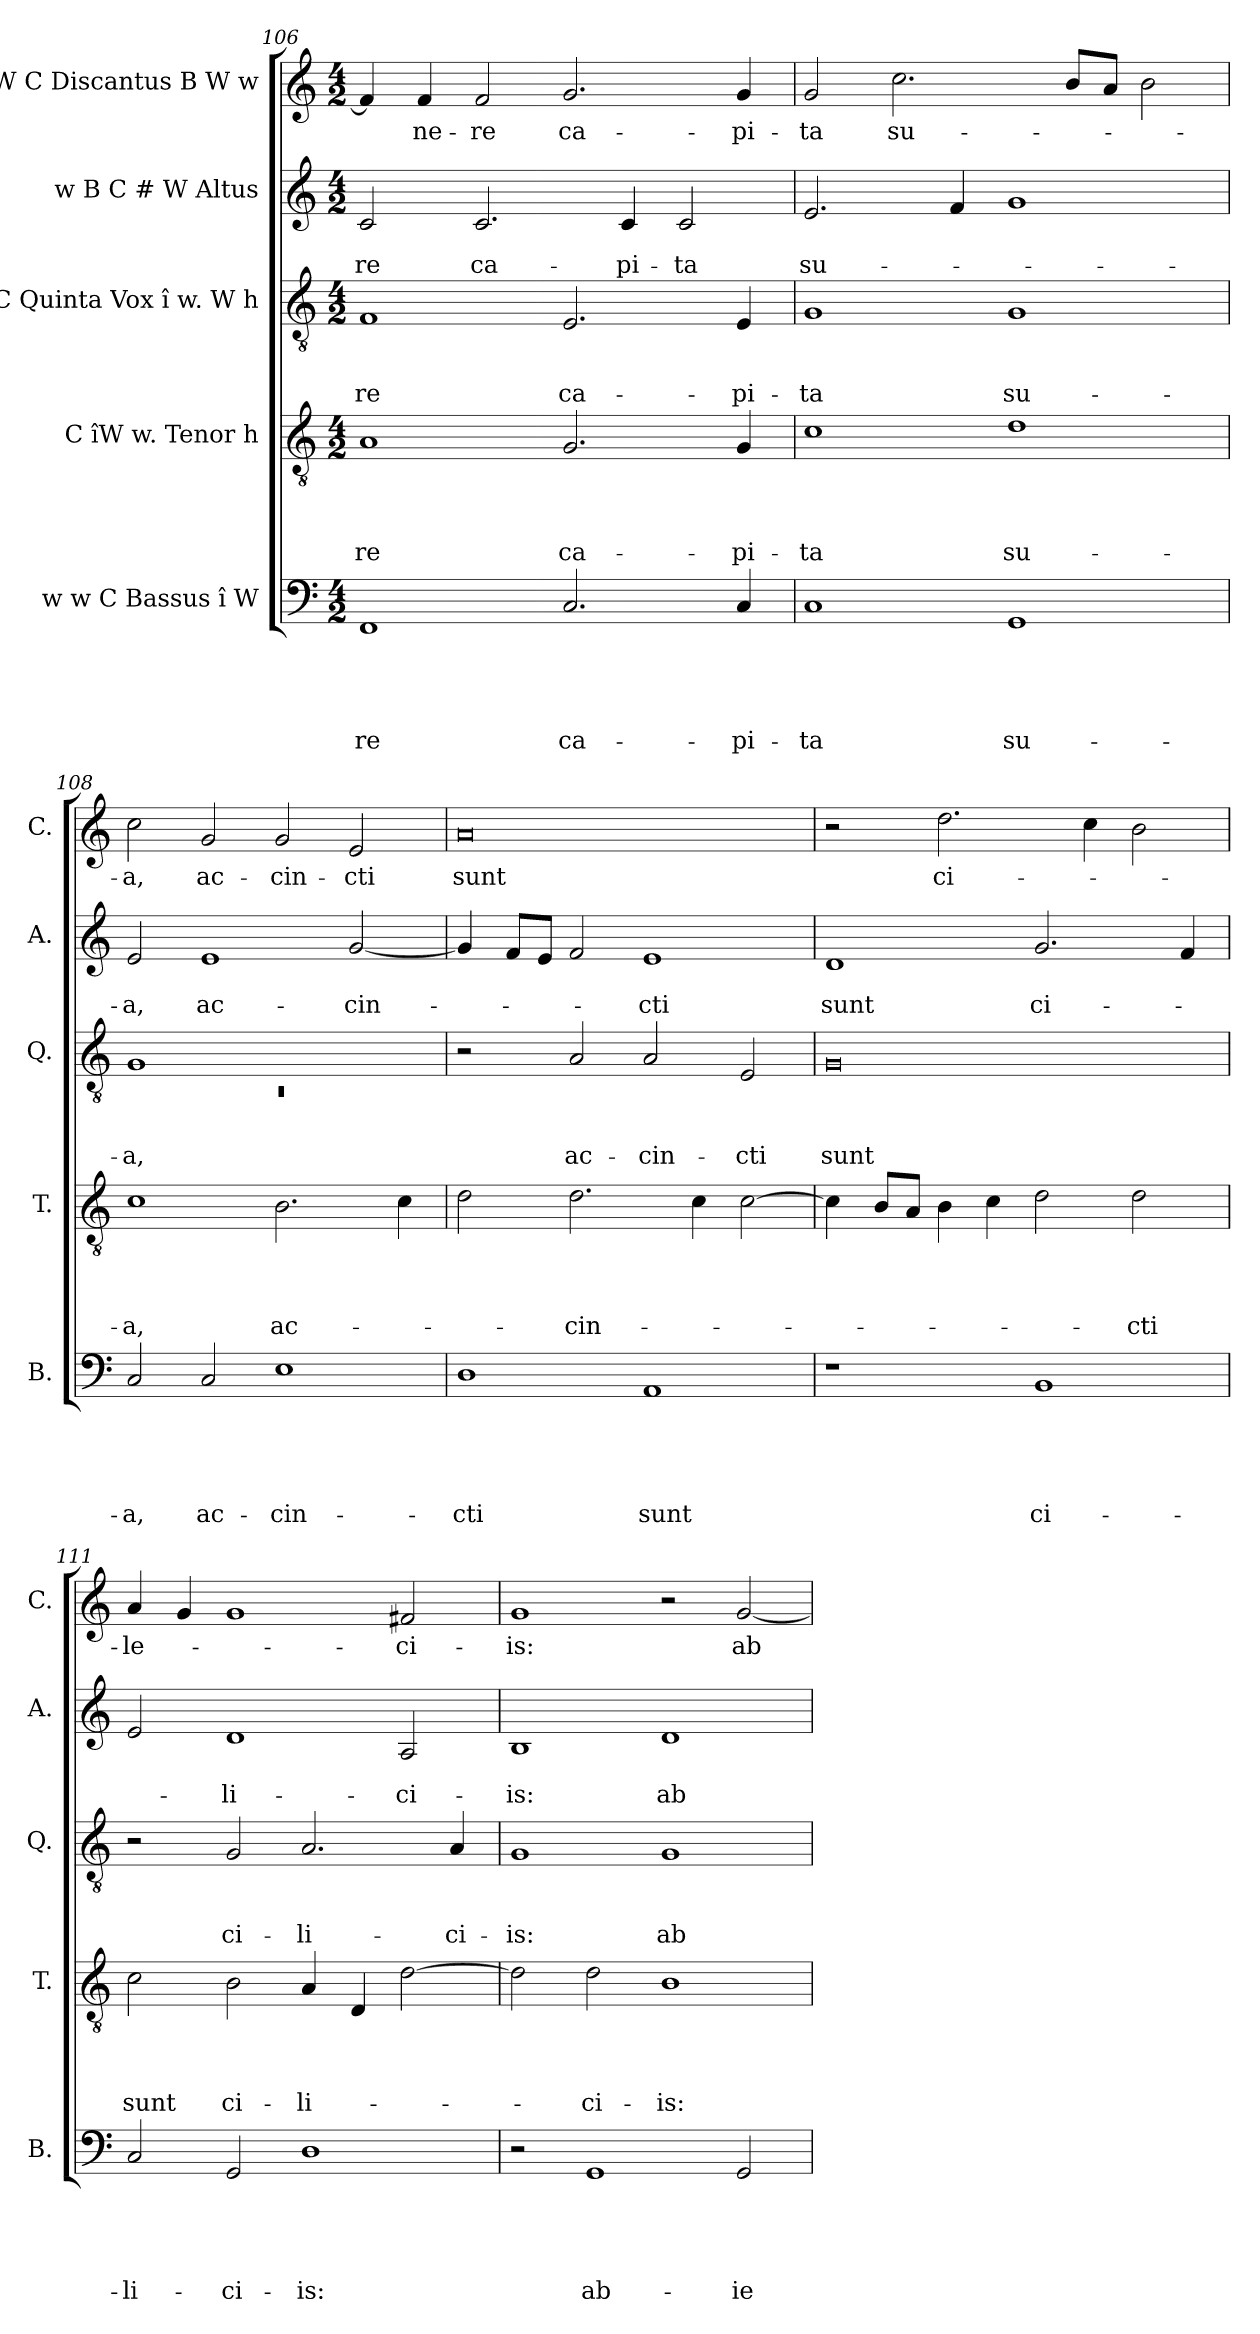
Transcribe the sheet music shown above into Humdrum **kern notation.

**kern	**text	**text	**text	**text	**text	**kern	**text	**text	**text	**text	**kern	**text	**text	**text	**kern	**text	**text	**kern	**text
*part5	*part5	*part5	*part5	*part5	*part5	*part4	*part4	*part4	*part4	*part4	*part3	*part3	*part3	*part3	*part2	*part2	*part2	*part1	*part1
*staff5	*staff5	*staff5	*staff5	*staff5	*staff5	*staff4	*staff4	*staff4	*staff4	*staff4	*staff3	*staff3	*staff3	*staff3	*staff2	*staff2	*staff2	*staff1	*staff1
*I"w w C Bassus î W	*	*	*	*	*	*I"C îW w. Tenor h	*	*	*	*	*I"C Quinta Vox î w. W h	*	*	*	*I"w B C # W Altus	*	*	*I"W C Discantus B W w	*
*I'B.	*	*	*	*	*	*I'T.	*	*	*	*	*I'Q.	*	*	*	*I'A.	*	*	*I'C.	*
*clefF4	*	*	*	*	*	*clefGv2	*	*	*	*	*clefGv2	*	*	*	*clefG2	*	*	*clefG2	*
*k[]	*	*	*	*	*	*k[]	*	*	*	*	*k[]	*	*	*	*k[]	*	*	*k[]	*
*C:	*	*	*	*	*	*C:	*	*	*	*	*C:	*	*	*	*C:	*	*	*C:	*
*M4/2	*	*	*	*	*	*M4/2	*	*	*	*	*M4/2	*	*	*	*M4/2	*	*	*M4/2	*
=106	=106	=106	=106	=106	=106	=106	=106	=106	=106	=106	=106	=106	=106	=106	=106	=106	=106	=106	=106
!	!	!	!	!	!LO:LY:b	!	!	!	!	!LO:LY:b	!	!	!	!LO:LY:b	!	!	!LO:LY:b	!	!
1FF	.	.	.	.	-re	1A	.	.	.	-re	1F	.	.	-re	2c/	.	-re	4f/]	.
!	!	!	!	!	!	!	!	!	!	!	!	!	!	!	!	!	!	!	!LO:LY:b
.	.	.	.	.	.	.	.	.	.	.	.	.	.	.	.	.	.	4f/	-ne-
!	!	!	!	!	!	!	!	!	!	!	!	!	!	!	!	!	!LO:LY:b	!	!LO:LY:b
.	.	.	.	.	.	.	.	.	.	.	.	.	.	.	2.c/	.	ca-	2f/	-re
!	!	!	!	!	!LO:LY:b	!	!	!	!	!LO:LY:b	!	!	!	!LO:LY:b	!	!	!	!	!LO:LY:b
2.C/	.	.	.	.	ca-	2.G/	.	.	.	ca-	2.E/	.	.	ca-	.	.	.	2.g/	ca-
!	!	!	!	!	!	!	!	!	!	!	!	!	!	!	!	!	!LO:LY:b	!	!
.	.	.	.	.	.	.	.	.	.	.	.	.	.	.	4c/	.	-pi-	.	.
!	!	!	!	!	!	!	!	!	!	!	!	!	!	!	!	!	!LO:LY:b	!	!
.	.	.	.	.	.	.	.	.	.	.	.	.	.	.	2c/	.	-ta	.	.
!	!	!	!	!	!LO:LY:b	!	!	!	!	!LO:LY:b	!	!	!	!LO:LY:b	!	!	!	!	!LO:LY:b
4C/	.	.	.	.	-pi-	4G/	.	.	.	-pi-	4E/	.	.	-pi-	.	.	.	4g/	-pi-
=107	=107	=107	=107	=107	=107	=107	=107	=107	=107	=107	=107	=107	=107	=107	=107	=107	=107	=107	=107
!	!	!	!	!	!LO:LY:b	!	!	!	!	!LO:LY:b	!	!	!	!LO:LY:b	!	!	!LO:LY:b	!	!LO:LY:b
1C	.	.	.	.	-ta	1c	.	.	.	-ta	1G	.	.	-ta	2.e/	.	su-	2g/	-ta
!	!	!	!	!	!	!	!	!	!	!	!	!	!	!	!	!	!	!	!LO:LY:b
.	.	.	.	.	.	.	.	.	.	.	.	.	.	.	.	.	.	2.cc\	su-
.	.	.	.	.	.	.	.	.	.	.	.	.	.	.	4f/	.	.	.	.
!	!	!	!	!	!LO:LY:b	!	!	!	!	!LO:LY:b	!	!	!	!LO:LY:b	!	!	!	!	!
1GG	.	.	.	.	su-	1d	.	.	.	su-	1G	.	.	su-	1g	.	.	.	.
.	.	.	.	.	.	.	.	.	.	.	.	.	.	.	.	.	.	8b/L	.
.	.	.	.	.	.	.	.	.	.	.	.	.	.	.	.	.	.	8a/J	.
.	.	.	.	.	.	.	.	.	.	.	.	.	.	.	.	.	.	2b\	.
=108	=108	=108	=108	=108	=108	=108	=108	=108	=108	=108	=108	=108	=108	=108	=108	=108	=108	=108	=108
*	*	*	*	*	*	*	*	*	*	*	*^	*	*	*	*	*	*	*	*
!	!	!	!	!	!LO:LY:b	!	!	!	!	!LO:LY:b	!	!LO:N:vis=1	!	!	!LO:LY:b	!	!	!LO:LY:b	!	!LO:LY:b
2C/	.	.	.	.	-a,	1c	.	.	.	-a,	1G	0rC	.	.	-a,	2e/	.	-a,	2cc\	-a,
!	!	!	!	!	!LO:LY:b	!	!	!	!	!	!	!	!	!	!	!	!	!LO:LY:b	!	!LO:LY:b
2C/	.	.	.	.	ac-	.	.	.	.	.	.	.	.	.	.	1e	.	ac-	2g/	ac-
!	!	!	!	!	!LO:LY:b	!	!	!	!	!LO:LY:b	!	!	!	!	!	!	!	!	!	!LO:LY:b
1E	.	.	.	.	-cin-	2.B\	.	.	.	ac-	1ryy	.	.	.	.	.	.	.	2g/	-cin-
!	!	!	!	!	!	!	!	!	!	!	!	!	!	!	!	!	!	!LO:LY:b	!	!LO:LY:b
.	.	.	.	.	.	.	.	.	.	.	.	.	.	.	.	[<2g/	.	-cin-	2e/	-cti
.	.	.	.	.	.	4c\	.	.	.	.	.	.	.	.	.	.	.	.	.	.
*	*	*	*	*	*	*	*	*	*	*	*v	*v	*	*	*	*	*	*	*	*
=109	=109	=109	=109	=109	=109	=109	=109	=109	=109	=109	=109	=109	=109	=109	=109	=109	=109	=109	=109
!	!	!	!	!	!LO:LY:b	!	!	!	!	!	!	!	!	!	!	!	!	!	!LO:LY:b
1D	.	.	.	.	-cti	2d\	.	.	.	.	2r	.	.	.	4g/]	.	.	0a	sunt
.	.	.	.	.	.	.	.	.	.	.	.	.	.	.	8f/L	.	.	.	.
.	.	.	.	.	.	.	.	.	.	.	.	.	.	.	8e/J	.	.	.	.
!	!	!	!	!	!	!	!	!	!	!LO:LY:b	!	!	!	!LO:LY:b	!	!	!	!	!
.	.	.	.	.	.	2.d\	.	.	.	-cin-	2A/	.	.	ac-	2f/	.	.	.	.
!	!	!	!	!	!LO:LY:b	!	!	!	!	!	!	!	!	!LO:LY:b	!	!	!LO:LY:b	!	!
1AA	.	.	.	.	sunt	.	.	.	.	.	2A/	.	.	-cin-	1e	.	-cti	.	.
.	.	.	.	.	.	4c\	.	.	.	.	.	.	.	.	.	.	.	.	.
!	!	!	!	!	!	!	!	!	!	!	!	!	!	!LO:LY:b	!	!	!	!	!
.	.	.	.	.	.	[<2c\	.	.	.	.	2E/	.	.	-cti	.	.	.	.	.
!!LO:LB:g=z
=110	=110	=110	=110	=110	=110	=110	=110	=110	=110	=110	=110	=110	=110	=110	=110	=110	=110	=110	=110
!	!	!	!	!	!	!	!	!	!	!	!	!	!	!LO:LY:b	!	!	!LO:LY:b	!	!
1r	.	.	.	.	.	4c\]	.	.	.	.	0G	.	.	sunt	1d	.	sunt	2r	.
.	.	.	.	.	.	8B/L	.	.	.	.	.	.	.	.	.	.	.	.	.
.	.	.	.	.	.	8A/J	.	.	.	.	.	.	.	.	.	.	.	.	.
!	!	!	!	!	!	!	!	!	!	!	!	!	!	!	!	!	!	!	!LO:LY:b
.	.	.	.	.	.	4B\	.	.	.	.	.	.	.	.	.	.	.	2.dd\	ci-
.	.	.	.	.	.	4c\	.	.	.	.	.	.	.	.	.	.	.	.	.
!	!	!	!	!	!LO:LY:b	!	!	!	!	!	!	!	!	!	!	!	!LO:LY:b	!	!
1BB	.	.	.	.	ci-	2d\	.	.	.	.	.	.	.	.	2.g/	.	ci-	.	.
.	.	.	.	.	.	.	.	.	.	.	.	.	.	.	.	.	.	4cc\	.
!	!	!	!	!	!	!	!	!	!	!LO:LY:b	!	!	!	!	!	!	!	!	!
.	.	.	.	.	.	2d\	.	.	.	-cti	.	.	.	.	.	.	.	2b\	.
.	.	.	.	.	.	.	.	.	.	.	.	.	.	.	4f/	.	.	.	.
=111	=111	=111	=111	=111	=111	=111	=111	=111	=111	=111	=111	=111	=111	=111	=111	=111	=111	=111	=111
!	!	!	!	!	!LO:LY:b	!	!	!	!	!LO:LY:b	!	!	!	!	!	!	!	!	!LO:LY:b
2C/	.	.	.	.	-li-	2c\	.	.	.	sunt	2r	.	.	.	2e/	.	.	4a/	-le-
.	.	.	.	.	.	.	.	.	.	.	.	.	.	.	.	.	.	4g/	.
!	!	!	!	!	!LO:LY:b	!	!	!	!	!LO:LY:b	!	!	!	!LO:LY:b	!	!	!LO:LY:b	!	!
2GG/	.	.	.	.	-ci-	2B\	.	.	.	ci-	2G/	.	.	ci-	1d	.	-li-	1g	.
!	!	!	!	!	!LO:LY:b	!	!	!	!	!LO:LY:b	!	!	!	!LO:LY:b	!	!	!	!	!
1D	.	.	.	.	-is:	4A/	.	.	.	-li-	2.A/	.	.	-li-	.	.	.	.	.
.	.	.	.	.	.	4D/	.	.	.	.	.	.	.	.	.	.	.	.	.
!	!	!	!	!	!	!	!	!	!	!	!	!	!	!	!	!	!LO:LY:b	!	!LO:LY:b
.	.	.	.	.	.	[>2d\	.	.	.	.	.	.	.	.	2A/	.	-ci-	2f#/	-ci-
!	!	!	!	!	!	!	!	!	!	!	!	!	!	!LO:LY:b	!	!	!	!	!
.	.	.	.	.	.	.	.	.	.	.	4A/	.	.	-ci-	.	.	.	.	.
=112	=112	=112	=112	=112	=112	=112	=112	=112	=112	=112	=112	=112	=112	=112	=112	=112	=112	=112	=112
!	!	!	!	!	!	!	!	!	!	!	!	!	!	!LO:LY:b	!	!	!LO:LY:b	!	!LO:LY:b
2r	.	.	.	.	.	2d\]	.	.	.	.	1G	.	.	-is:	1B	.	-is:	1g	-is:
!	!	!	!	!	!LO:LY:b	!	!	!	!	!LO:LY:b	!	!	!	!	!	!	!	!	!
1GG	.	.	.	.	ab-	2d\	.	.	.	-ci-	.	.	.	.	.	.	.	.	.
!	!	!	!	!	!	!	!	!	!	!LO:LY:b	!	!	!	!LO:LY:b	!	!	!LO:LY:b	!	!
.	.	.	.	.	.	1B	.	.	.	-is:	1G	.	.	ab-	1d	.	ab-	2r	.
!	!	!	!	!	!LO:LY:b	!	!	!	!	!	!	!	!	!	!	!	!	!	!LO:LY:b
2GG/	.	.	.	.	-ie-	.	.	.	.	.	.	.	.	.	.	.	.	[<2g/	ab-
=	=	=	=	=	=	=	=	=	=	=	=	=	=	=	=	=	=	=	=
*-	*-	*-	*-	*-	*-	*-	*-	*-	*-	*-	*-	*-	*-	*-	*-	*-	*-	*-	*-
